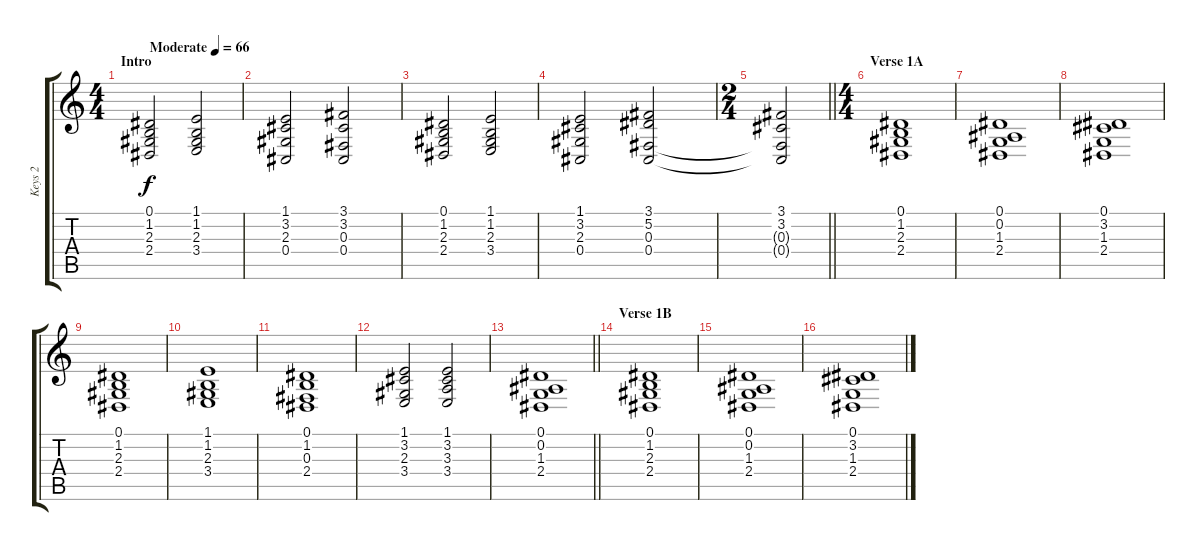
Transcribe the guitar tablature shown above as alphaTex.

\track ("Keys 2" "Keys 2") {instrument pad2warm}
\staff {score tabs}
\tuning (Eb4 Bb3 Gb3 Db3 Ab2 Eb2) {hide}
\ts (4 4)
\section ("" "Intro")
\tempo (66 "Moderate")
\clef g2
\ks c
(0.1 1.2 2.3 2.4).2{dy f instrument pad2warm} (1.1 1.2 2.3 3.4).2 |
(1.1 3.2 2.3 0.4).2 (3.1 3.2 0.3 0.4).2 |
(0.1 1.2 2.3 2.4).2 (1.1 1.2 2.3 3.4).2 |
(1.1 3.2 2.3 0.4).2 (3.1 5.2 0.3 0.4).2 |
\ts (2 4)
\barLineRight lightlight
(3.1 3.2 0.3{t} 0.4{t}).2 |
\ts (4 4)
\section ("" "Verse 1A")
(0.1 1.2 2.3 2.4).1{volume 9} |
(0.1 0.2 1.3 2.4).1 |
(0.1 3.2 1.3 2.4).1 |
(0.1 1.2 2.3 2.4).1 |
(1.1 1.2 2.3 3.4).1 |
(0.1 1.2 0.3 2.4).1 |
(1.1 3.2 2.3 3.4).2 (1.1 3.2 3.3 3.4).2 |
\barLineRight lightlight
(0.1 0.2 1.3 2.4).1 |
\section ("" "Verse 1B")
(0.1 1.2 2.3 2.4).1 |
(0.1 0.2 1.3 2.4).1 |
(0.1 3.2 1.3 2.4).1
